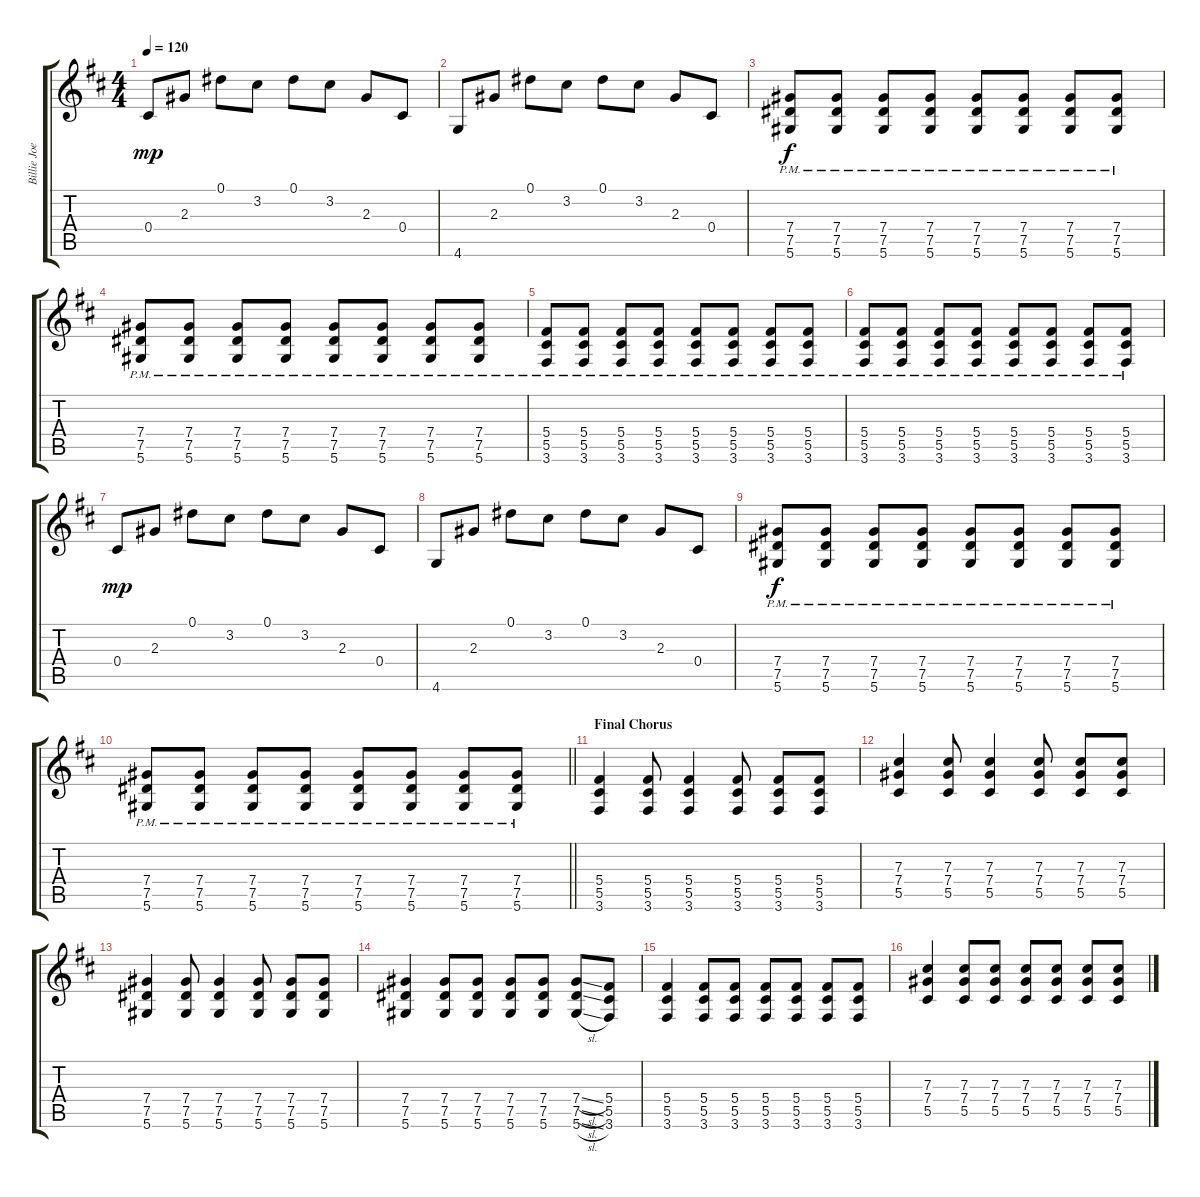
\track ("Billie Joe" "Billie Joe") {instrument distortionguitar}
\staff {score tabs}
\tuning (Eb4 Bb3 Gb3 Db3 Ab2 Eb2) {hide}
\ts (4 4)
\tempo 120
\clef g2
\ks d
0.4.8{dy mp} 2.3.8 0.1.8 3.2.8 0.1.8 3.2.8 2.3.8 0.4.8 |
4.6.8 2.3.8 0.1.8 3.2.8 0.1.8 3.2.8 2.3.8 0.4.8 |
(7.4{pm} 7.5{pm} 5.6{pm}).8{dy f} (7.4{pm} 7.5{pm} 5.6{pm}).8 (7.4{pm} 7.5{pm} 5.6{pm}).8 (7.4{pm} 7.5{pm} 5.6{pm}).8 (7.4{pm} 7.5{pm} 5.6{pm}).8 (7.4{pm} 7.5{pm} 5.6{pm}).8 (7.4{pm} 7.5{pm} 5.6{pm}).8 (7.4{pm} 7.5{pm} 5.6{pm}).8 |
(7.4{pm} 7.5{pm} 5.6{pm}).8 (7.4{pm} 7.5{pm} 5.6{pm}).8 (7.4{pm} 7.5{pm} 5.6{pm}).8 (7.4{pm} 7.5{pm} 5.6{pm}).8 (7.4{pm} 7.5{pm} 5.6{pm}).8 (7.4{pm} 7.5{pm} 5.6{pm}).8 (7.4{pm} 7.5{pm} 5.6{pm}).8 (7.4{pm} 7.5{pm} 5.6{pm}).8 |
(5.4{pm} 5.5{pm} 3.6{pm}).8 (5.4{pm} 5.5{pm} 3.6{pm}).8 (5.4{pm} 5.5{pm} 3.6{pm}).8 (5.4{pm} 5.5{pm} 3.6{pm}).8 (5.4{pm} 5.5{pm} 3.6{pm}).8 (5.4{pm} 5.5{pm} 3.6{pm}).8 (5.4{pm} 5.5{pm} 3.6{pm}).8 (5.4{pm} 5.5{pm} 3.6{pm}).8 |
(5.4{pm} 5.5{pm} 3.6{pm}).8 (5.4{pm} 5.5{pm} 3.6{pm}).8 (5.4{pm} 5.5{pm} 3.6{pm}).8 (5.4{pm} 5.5{pm} 3.6{pm}).8 (5.4{pm} 5.5{pm} 3.6{pm}).8 (5.4{pm} 5.5{pm} 3.6{pm}).8 (5.4{pm} 5.5{pm} 3.6{pm}).8 (5.4{pm} 5.5{pm} 3.6{pm}).8 |
0.4.8{dy mp} 2.3.8 0.1.8 3.2.8 0.1.8 3.2.8 2.3.8 0.4.8 |
4.6.8 2.3.8 0.1.8 3.2.8 0.1.8 3.2.8 2.3.8 0.4.8 |
(7.4{pm} 7.5{pm} 5.6{pm}).8{dy f} (7.4{pm} 7.5{pm} 5.6{pm}).8 (7.4{pm} 7.5{pm} 5.6{pm}).8 (7.4{pm} 7.5{pm} 5.6{pm}).8 (7.4{pm} 7.5{pm} 5.6{pm}).8 (7.4{pm} 7.5{pm} 5.6{pm}).8 (7.4{pm} 7.5{pm} 5.6{pm}).8 (7.4{pm} 7.5{pm} 5.6{pm}).8 |
\barLineRight lightlight
(7.4{pm} 7.5{pm} 5.6{pm}).8 (7.4{pm} 7.5{pm} 5.6{pm}).8 (7.4{pm} 7.5{pm} 5.6{pm}).8 (7.4{pm} 7.5{pm} 5.6{pm}).8 (7.4{pm} 7.5{pm} 5.6{pm}).8 (7.4{pm} 7.5{pm} 5.6{pm}).8 (7.4{pm} 7.5{pm} 5.6{pm}).8 (7.4{pm} 7.5{pm} 5.6{pm}).8 |
\section ("" "Final Chorus")
(5.4 5.5 3.6).4 (5.4 5.5 3.6).8 (5.4 5.5 3.6).4 (5.4 5.5 3.6).8 (5.4 5.5 3.6).8 (5.4 5.5 3.6).8 |
(7.3 7.4 5.5).4 (7.3 7.4 5.5).8 (7.3 7.4 5.5).4 (7.3 7.4 5.5).8 (7.3 7.4 5.5).8 (7.3 7.4 5.5).8 |
(7.4 7.5 5.6).4 (7.4 7.5 5.6).8 (7.4 7.5 5.6).4 (7.4 7.5 5.6).8 (7.4 7.5 5.6).8 (7.4 7.5 5.6).8 |
(7.4 7.5 5.6).4 (7.4 7.5 5.6).8 (7.4 7.5 5.6).8 (7.4 7.5 5.6).8 (7.4 7.5 5.6).8 (7.4{sl} 7.5{sl} 5.6{sl}).8 (5.4 5.5 3.6).8 |
(5.4 5.5 3.6).4 (5.4 5.5 3.6).8 (5.4 5.5 3.6).8 (5.4 5.5 3.6).8 (5.4 5.5 3.6).8 (5.4 5.5 3.6).8 (5.4 5.5 3.6).8 |
(7.3 7.4 5.5).4 (7.3 7.4 5.5).8 (7.3 7.4 5.5).8 (7.3 7.4 5.5).8 (7.3 7.4 5.5).8 (7.3 7.4 5.5).8 (7.3 7.4 5.5).8
